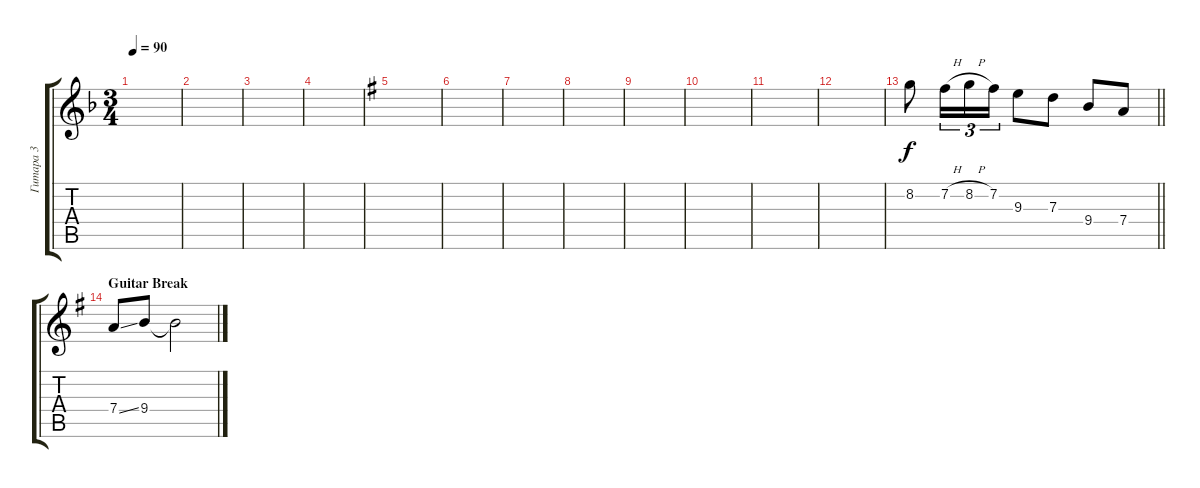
\track ("Гитара 3" "Гитара 3") {instrument acousticguitarsteel}
\staff {score tabs}
\tuning (E4 B3 G3 D3 A2 E2) {hide}
\ts (3 4)
\tempo 90
\clef g2
\ks dminor
|
|
|
|
\ks eminor
|
|
|
|
|
|
|
|
\barLineRight lightlight
8.2.8 7.2{h}.16{tu (3 2)} 8.2{h}.16{tu (3 2)} 7.2.16{tu (3 2)} 9.3.8 7.3.8 9.4.8 7.4.8 |
\section ("" "Guitar Break")
7.4{ss}.8 9.4.8 9.4{t}.2
